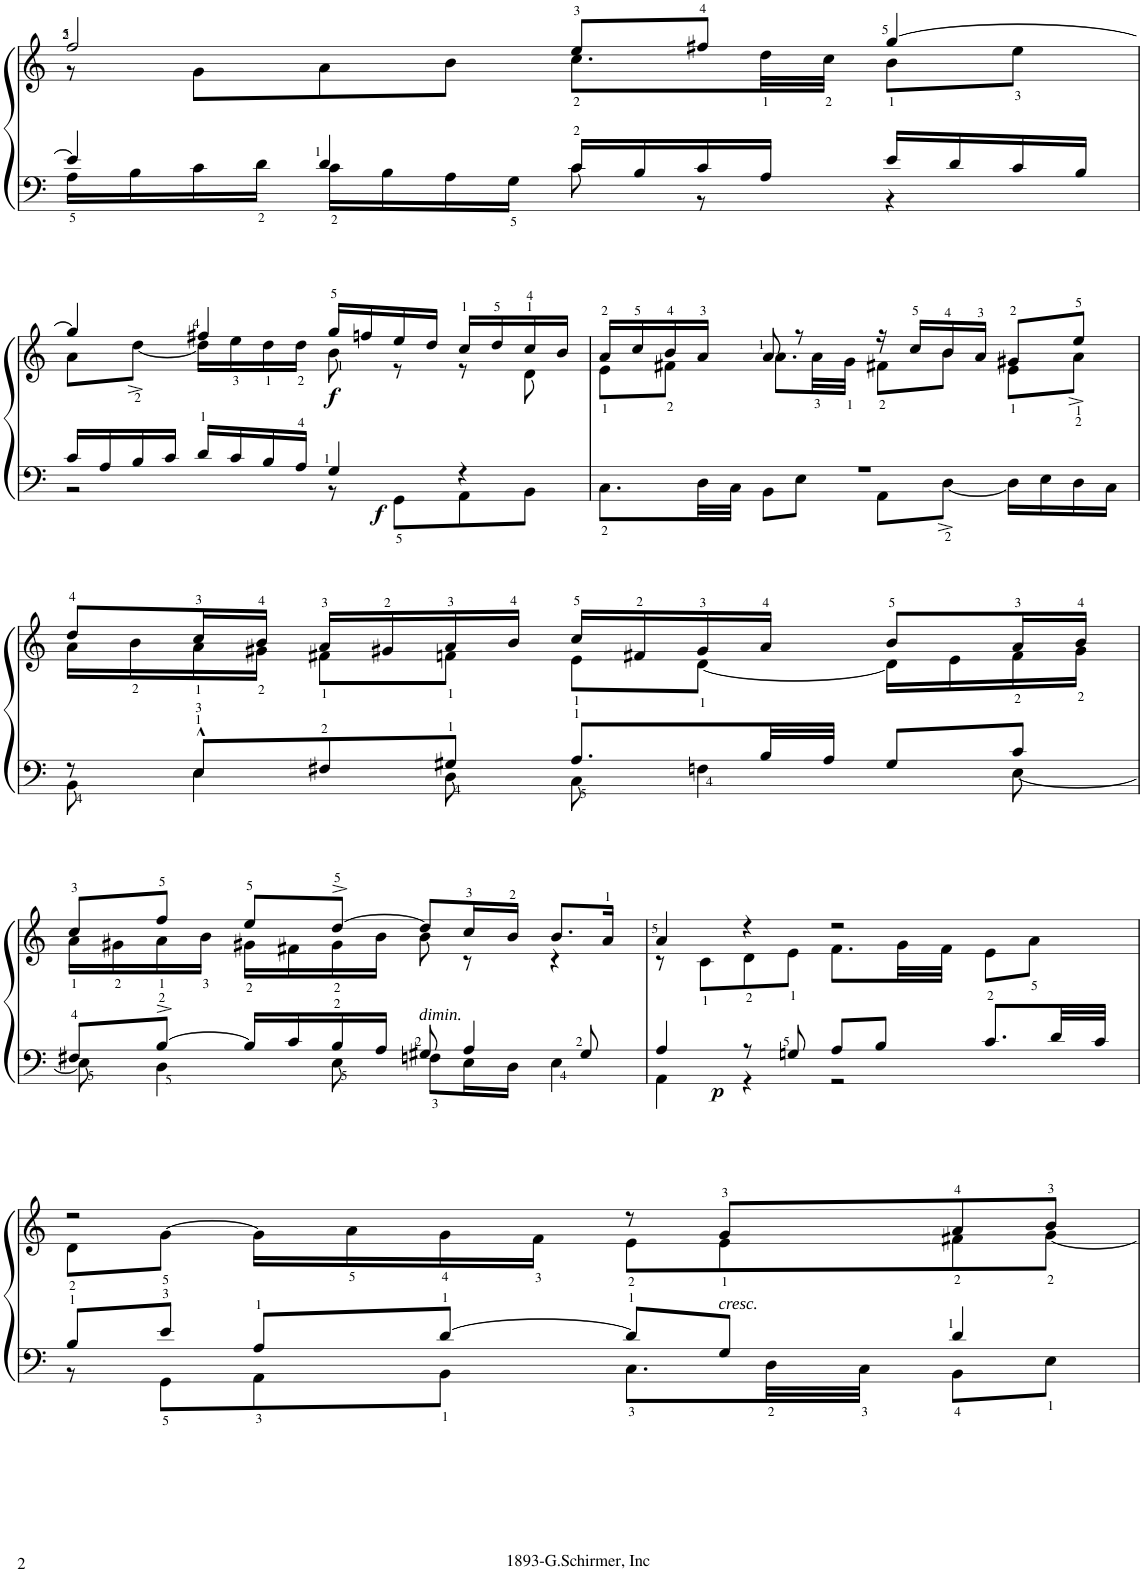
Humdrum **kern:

**kern	**kern	**dynam
*part1	*part1	*part1
*staff2	*staff1	*staff1/2
*I"Piano	*	*
*I'Pno	*	*
!!LO:PB:g=z
*clefF4	*clefG2	*
*k[]	*k[]	*
*M4/4	*M4/4	*
*met(c)	*met(c)	*
=9	=9	=9
*^	*^	*
4e/]	16A\LL	2ff/	8r	.
.	16B\	.	.	.
.	16c\	.	8g\L	.
.	16d\JJ	.	.	.
4d/	16c\LL	.	8a\	.
.	16B\	.	.	.
.	16A\	.	8b\J	.
.	16G\JJ	.	.	.
16c/LL	8c\	8ee/L	8.cc\L	.
16B/	.	.	.	.
16c/	8r	8ff#X/J	.	.
16A/JJ	.	.	32dd\LL	.
.	.	.	32cc\JJJ	.
16e/LL	4r	[4gg/	8b\L	.
16d/	.	.	.	.
16c/	.	.	8ee\J	.
16B/JJ	.	.	.	.
!!LO:LB:g=z	!!
=10	=10	=10	=10	=10
16c/LL	2r	4gg/]	8a\L	.
16A/	.	.	.	.
16B/	.	.	[8dd^\J	.
16c/JJ	.	.	.	.
16d/LL	.	4ff#X/	16dd\LL]	.
16c/	.	.	16ee\	.
16B/	.	.	16dd\	.
16A/JJ	.	.	16dd\JJ	.
!	!	!	!	!LO:DY:b
4G/	8r	16gg/LL	8b\	f
.	.	16ffn/	.	.
!	!	!	!	!LO:DY:b=2
.	8GG\L	16ee/	8r	f
.	.	16dd/JJ	.	.
4r	8AA\	16cc/LL	8r	.
.	.	16dd/	.	.
.	8BB\J	16cc/	8d\	.
.	.	16b/JJ	.	.
=11	=11	=11	=11	=11
1r	8.C\L	16a/LL	8e\L	.
.	.	16cc/	.	.
.	.	16b/	8f#X\J	.
.	32D\LL	16a/JJ	.	.
.	32C\JJJ	.	.	.
.	8BB\L	8a/	8.a\L	.
.	8E\J	8r	.	.
.	.	.	32a\LL	.
.	.	.	32g\JJJ	.
.	8AA\L	16r	8f#X\L	.
.	.	16cc/LL	.	.
.	[8D^\J	16b/	8b\J	.
.	.	16a/JJ	.	.
.	16D\LL]	8g#X/L	8e\L	.
.	16E\	.	.	.
.	16D\	8ee/J	8a^\J	.
.	16C\JJ	.	.	.
!!LO:LB:g=z	!!
=12	=12	=12	=12	=12
8r	8BB\	8dd/L	16a\LL	.
.	.	.	16b\	.
8E^^/L	4E\	16cc/L	16a\	.
.	.	16b/JJ	16g#X\JJ	.
8F#X/	.	16a/LL	8f#X\L	.
.	.	16g#X/	.	.
8G#X/J	8D\	16a/	8fn\J	.
.	.	16b/JJ	.	.
8.A/L	8C\	16cc/LL	8e\L	.
.	.	16f#X/	.	.
.	4Fn\	16g#/	[8d\J	.
32B/LL	.	16a/JJ	.	.
32A/JJJ	.	.	.	.
8G#/L	.	8b/L	16d\LL]	.
.	.	.	16e\	.
8c/J	[8E\	16a/L	16f#\	.
.	.	16b/JJ	16g#\JJ	.
!!LO:LB:g=z	!!
=13	=13	=13	=13	=13
8F#X/L	8E\]	8cc/L	16a\LL	.
.	.	.	16g#X\	.
[8B^/J	4D\	8ff/J	16a\	.
.	.	.	16b\JJ	.
16B/LL]	.	8ee/L	16g#X\LL	.
16c/	.	.	16f#X\	.
16B/	8E\	[8dd^/J	16g#\	.
16A/JJ	.	.	16b\JJ	.
!LO:TX:a:i:t=dimin.	!	!	!	!
8G#X/	8Fn\L	8dd/L]	8b\	.
4A/	16E\L	16cc/L	8r	.
.	16D\JJ	16b/JJ	.	.
.	4E\	8.b/L	4r	.
8G#/	.	.	.	.
.	.	16a/Jk	.	.
=14	=14	=14	=14	=14
4A/	4AA\	4a/	8r	.
.	.	.	8c\L	.
!	!	!	!	!LO:DY:b=2
8r	4r	4r	8d\	p
8Gn/	.	.	8e\J	.
8A/L	2r	2r	8.f\L	.
8B/J	.	.	.	.
.	.	.	32g\LL	.
.	.	.	32f\JJJ	.
8.c/L	.	.	8e\L	.
.	.	.	8a\J	.
32d/LL	.	.	.	.
32c/JJJ	.	.	.	.
!!LO:LB:g=z	!!
=15	=15	=15	=15	=15
8B/L	8r	2r	8d\L	.
8e/J	8GG\L	.	[>8g\J	.
8A/L	8AA\	.	16g\LL]	.
.	.	.	16a\	.
[8d/J	8BB\J	.	16g\	.
.	.	.	16f\JJ	.
8d/L]	8.C\L	8r	8e\L	.
!LO:TX:a:i:t=cresc.	!	!	!	!
8G/J	.	8g/L	8e\	.
.	32D\LL	.	.	.
.	32C\JJJ	.	.	.
4d/	8BB\L	8a/	8f#X\	.
.	8E\J	8b/J	[8g\J	.
*v	*v	*	*	*
*	*v	*v	*
=	=	=
*-	*-	*-
